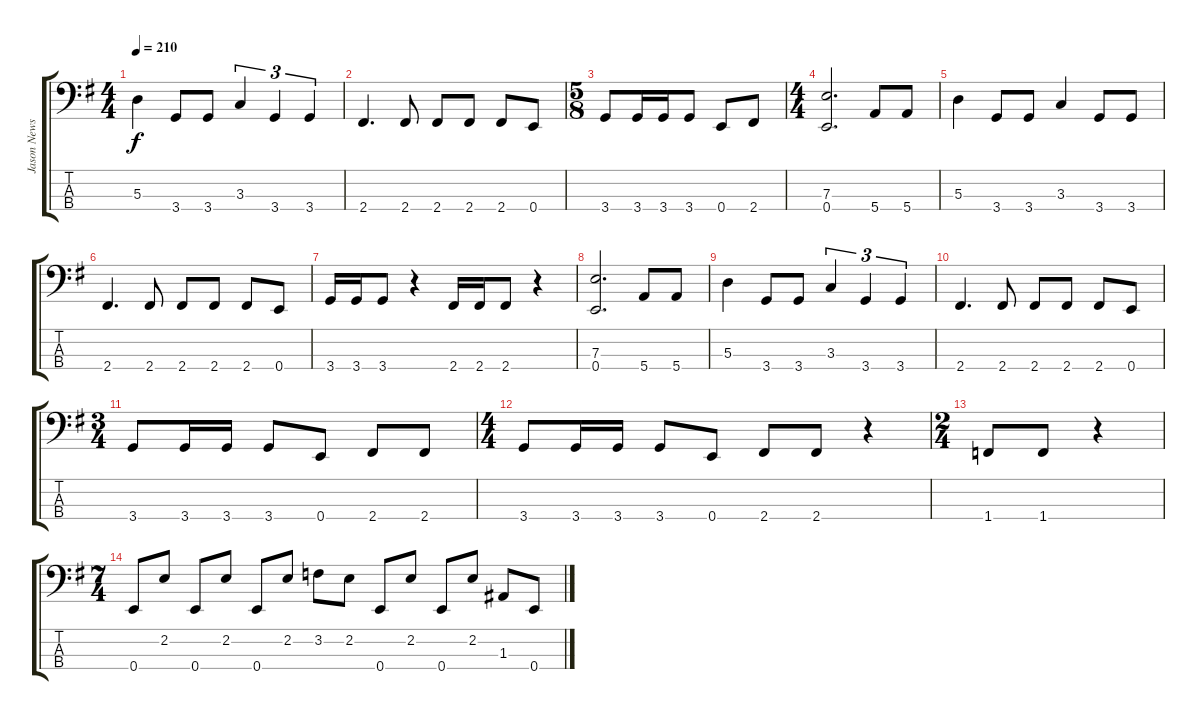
\track ("Jason Newsted" "Jason News") {instrument electricbassfinger}
\staff {score tabs}
\tuning (G2 D2 A1 E1) {hide}
\ts (4 4)
\tempo 210
\clef f4
\ks g
5.3.4{dy f} 3.4.8 3.4.8 3.3.4{tu (3 2)} 3.4.4{tu (3 2)} 3.4.4{tu (3 2)} |
2.4.4{d} 2.4.8 2.4.8 2.4.8 2.4.8 0.4.8 |
\ts (5 8)
3.4.8 3.4.16 3.4.16 3.4.8 0.4.8 2.4.8 |
\ts (4 4)
(7.3 0.4).2{d} 5.4.8 5.4.8 |
5.3.4 3.4.8 3.4.8 3.3.4 3.4.8 3.4.8 |
2.4.4{d} 2.4.8 2.4.8 2.4.8 2.4.8 0.4.8 |
3.4.16 3.4.16 3.4.8 r.4 2.4.16 2.4.16 2.4.8 r.4 |
(7.3 0.4).2{d} 5.4.8 5.4.8 |
5.3.4 3.4.8 3.4.8 3.3.4{tu (3 2)} 3.4.4{tu (3 2)} 3.4.4{tu (3 2)} |
2.4.4{d} 2.4.8 2.4.8 2.4.8 2.4.8 0.4.8 |
\ts (3 4)
3.4.8 3.4.16 3.4.16 3.4.8 0.4.8 2.4.8 2.4.8 |
\ts (4 4)
3.4.8 3.4.16 3.4.16 3.4.8 0.4.8 2.4.8 2.4.8 r.4 |
\ts (2 4)
1.4.8 1.4.8 r.4 |
\ts (7 4)
0.4.8 2.2.8 0.4.8 2.2.8 0.4.8 2.2.8 3.2.8 2.2.8 0.4.8 2.2.8 0.4.8 2.2.8 1.3.8 0.4.8
